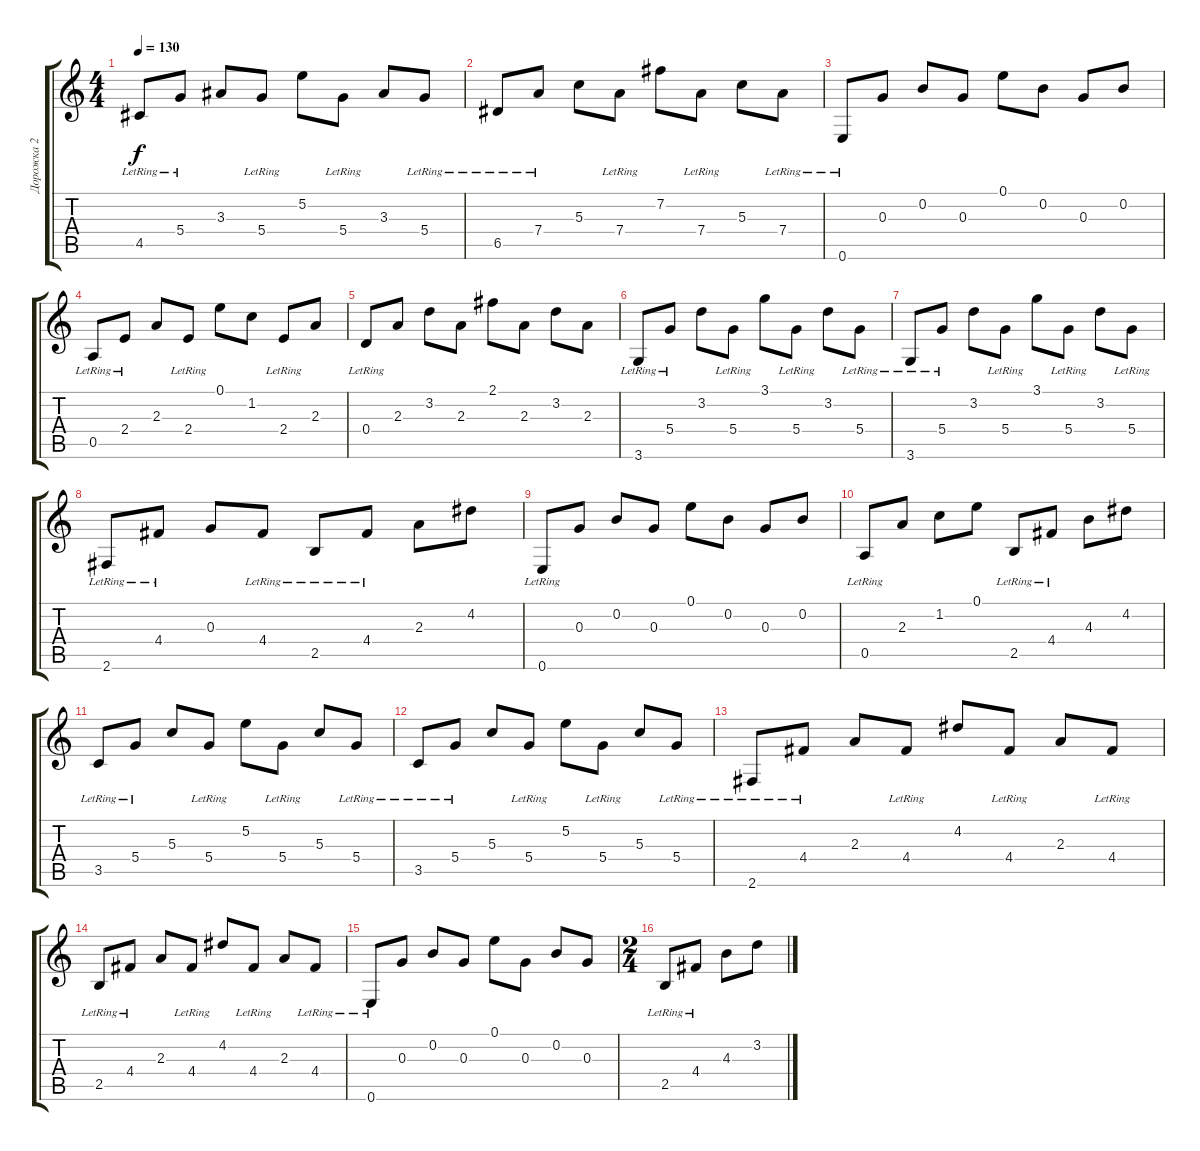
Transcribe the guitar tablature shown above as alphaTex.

\track ("Дорожка 2" "Дорожка 2") {instrument acousticguitarsteel}
\staff {score tabs}
\tuning (E4 B3 G3 D3 A2 E2) {hide}
\ts (4 4)
\tempo 130
\clef g2
\ks c
4.5{lr}.8{dy f} 5.4{lr}.8 3.3.8 5.4{lr}.8 5.2.8 5.4{lr}.8 3.3.8 5.4{lr}.8 |
6.5{lr}.8 7.4{lr}.8 5.3.8 7.4{lr}.8 7.2.8 7.4{lr}.8 5.3.8 7.4{lr}.8 |
0.6{lr}.8 0.3.8 0.2.8 0.3.8 0.1.8 0.2.8 0.3.8 0.2.8 |
0.5{lr}.8 2.4{lr}.8 2.3.8 2.4{lr}.8 0.1.8 1.2.8 2.4{lr}.8 2.3.8 |
0.4{lr}.8 2.3.8 3.2.8 2.3.8 2.1.8 2.3.8 3.2.8 2.3.8 |
3.6{lr}.8 5.4{lr}.8 3.2.8 5.4{lr}.8 3.1.8 5.4{lr}.8 3.2.8 5.4{lr}.8 |
3.6{lr}.8 5.4{lr}.8 3.2.8 5.4{lr}.8 3.1.8 5.4{lr}.8 3.2.8 5.4{lr}.8 |
2.6{lr}.8 4.4{lr}.8 0.3.8 4.4{lr}.8 2.5{lr}.8 4.4{lr}.8 2.3.8 4.2.8 |
0.6{lr}.8 0.3.8 0.2.8 0.3.8 0.1.8 0.2.8 0.3.8 0.2.8 |
0.5{lr}.8 2.3.8 1.2.8 0.1.8 2.5{lr}.8 4.4{lr}.8 4.3.8 4.2.8 |
3.5{lr}.8 5.4{lr}.8 5.3.8 5.4{lr}.8 5.2.8 5.4{lr}.8 5.3.8 5.4{lr}.8 |
3.5{lr}.8 5.4{lr}.8 5.3.8 5.4{lr}.8 5.2.8 5.4{lr}.8 5.3.8 5.4{lr}.8 |
2.6{lr}.8 4.4{lr}.8 2.3.8 4.4{lr}.8 4.2.8 4.4{lr}.8 2.3.8 4.4{lr}.8 |
2.5{lr}.8 4.4{lr}.8 2.3.8 4.4{lr}.8 4.2.8 4.4{lr}.8 2.3.8 4.4{lr}.8 |
0.6{lr}.8 0.3.8 0.2.8 0.3.8 0.1.8 0.3.8 0.2.8 0.3.8 |
\ts (2 4)
2.5{lr}.8 4.4{lr}.8 4.3.8 3.2.8
